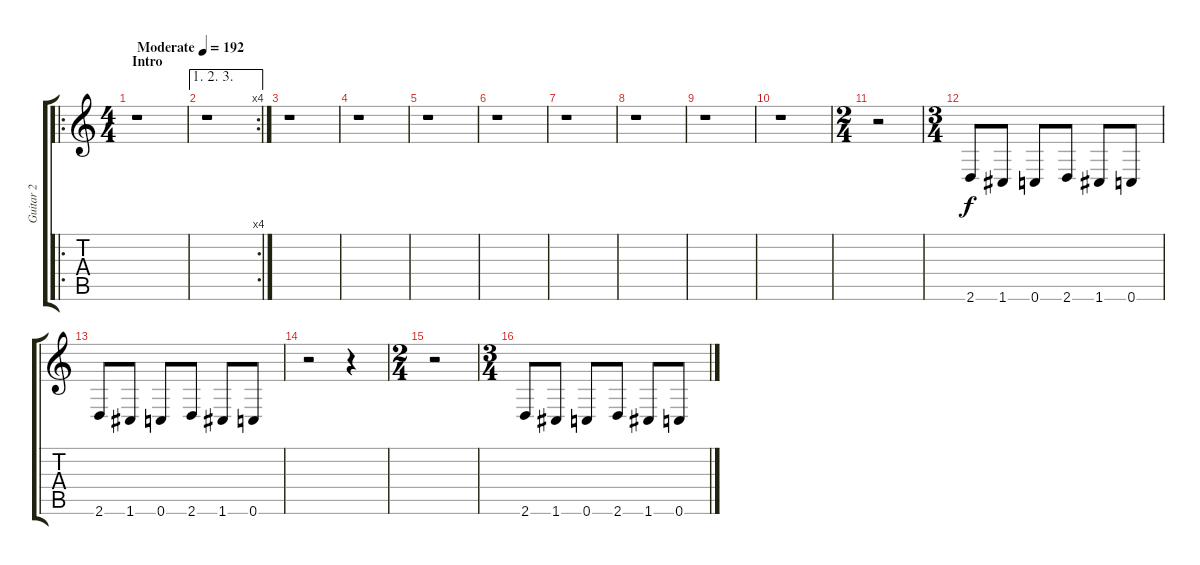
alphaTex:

\track ("Guitar 2" "Guitar 2") {instrument distortionguitar}
\staff {score tabs}
\tuning (D4 A3 F3 C3 G2 C2) {hide}
\ro
\ts (4 4)
\section ("" "Intro")
\tempo (192 "Moderate")
\clef g2
\ks c
r.1{dy f instrument distortionguitar} |
\ae (1 2 3)
\rc 4
r.1 |
r.1 |
r.1 |
r.1 |
r.1 |
r.1 |
r.1 |
r.1 |
r.1 |
\ts (2 4)
r.2 |
\ts (3 4)
2.6.8 1.6.8 0.6.8 2.6.8 1.6.8 0.6.8 |
2.6.8 1.6.8 0.6.8 2.6.8 1.6.8 0.6.8 |
r.2 r.4 |
\ts (2 4)
r.2 |
\ts (3 4)
2.6.8 1.6.8 0.6.8 2.6.8 1.6.8 0.6.8
